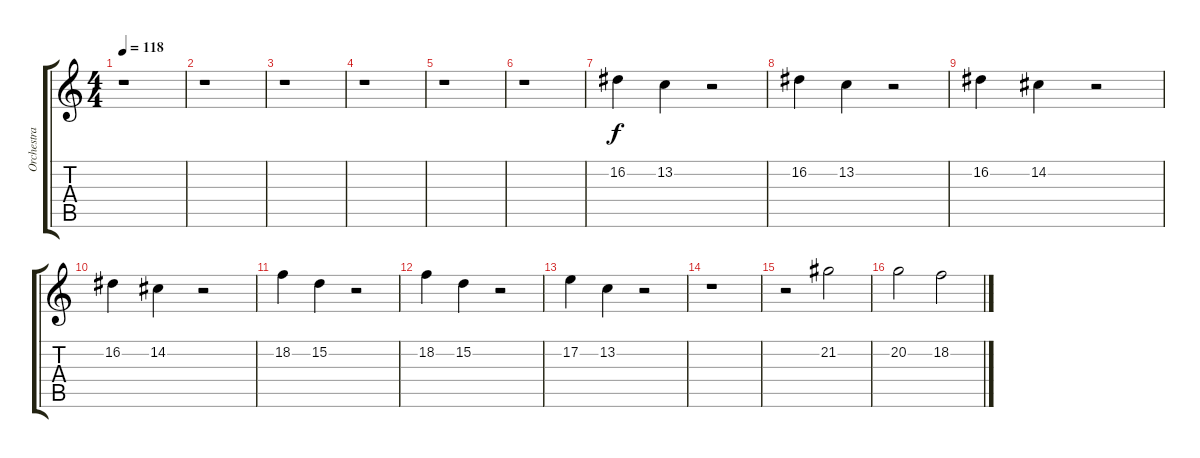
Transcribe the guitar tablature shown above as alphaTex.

\track ("Orchestra" "Orchestra") {instrument choiraahs}
\staff {score tabs}
\tuning (E4 B3 G3 D3 A2 D2) {hide}
\ts (4 4)
\tempo 118
\clef g2
\ks c
r.1{dy f} |
r.1 |
r.1 |
r.1 |
r.1 |
r.1 |
16.2.4 13.2.4 r.2 |
16.2.4 13.2.4 r.2 |
16.2.4 14.2.4 r.2 |
16.2.4 14.2.4 r.2 |
18.2.4 15.2.4 r.2 |
18.2.4 15.2.4 r.2 |
17.2.4 13.2.4 r.2 |
r.1 |
r.2 21.2.2 |
20.2.2 18.2.2
